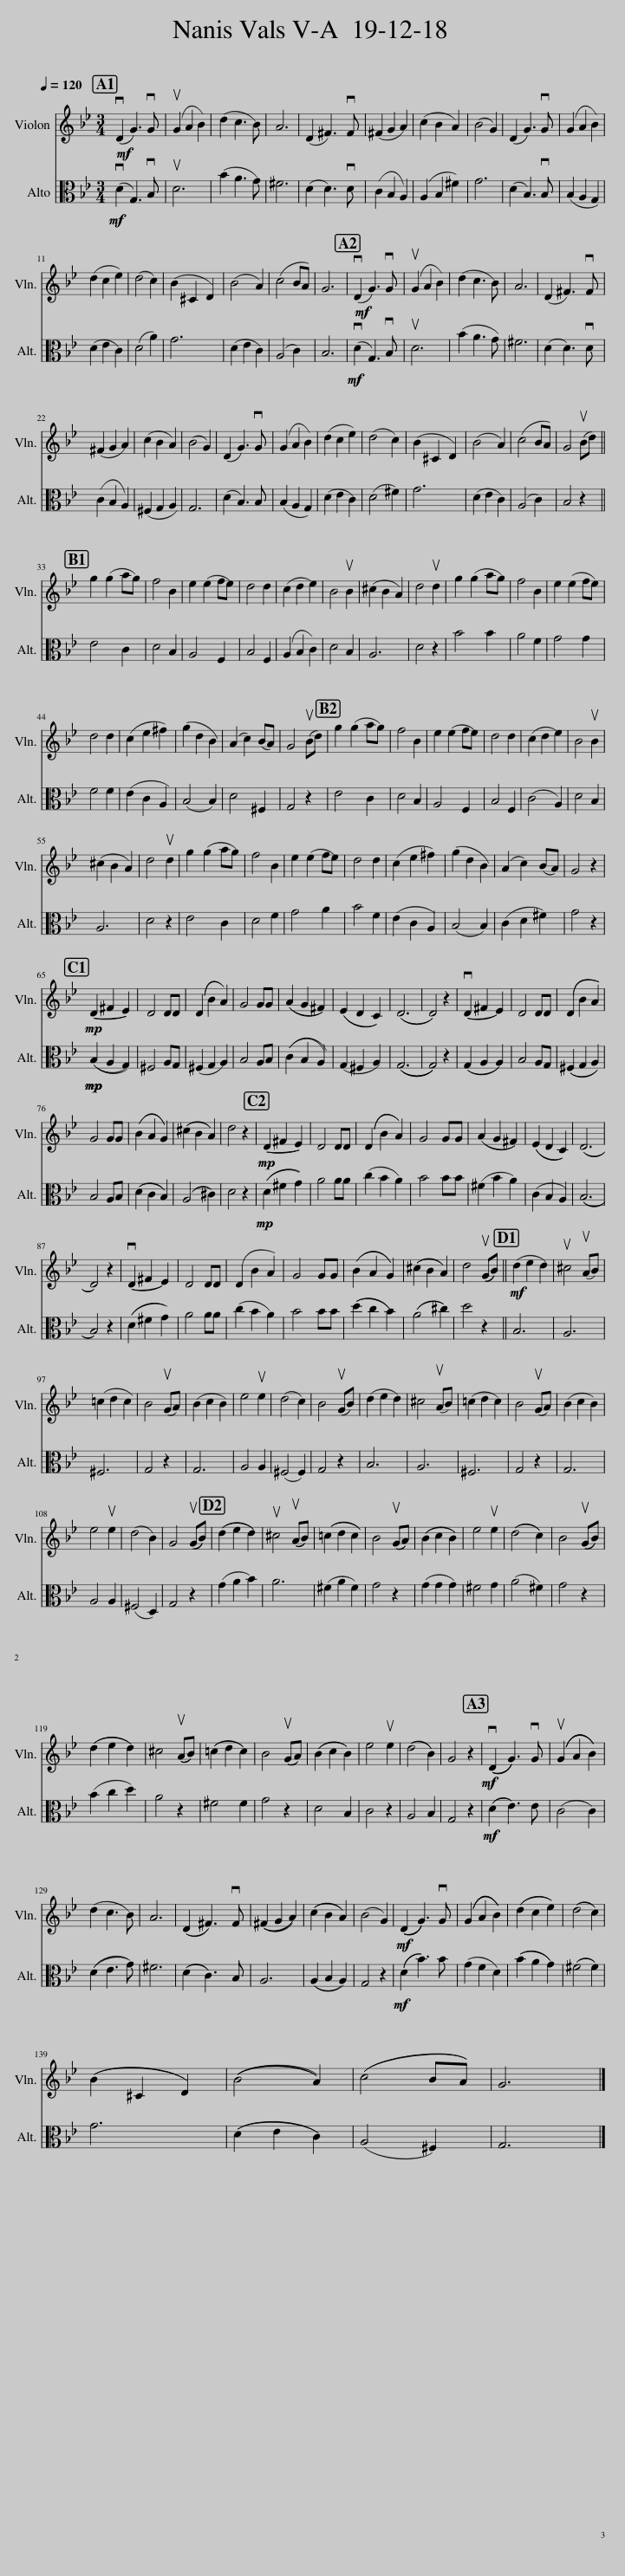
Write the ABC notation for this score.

X:1
%%score 1 2
L:1/8
Q:1/4=120
M:3/4
I:linebreak $
K:Bb
V:1 treble
V:2 alto
V:1
!mf! (vD2 G3) vG | (uG2 A2 B2) | (d2 c3 B) | A6 | (D2 ^F3) vF | %5
 (^F2 G2 A2) | (c2 B2 A2) | (B4 G2) | (D2 G3) vG | (G2 A2 B2) |$ %10
 (d2 c2 e2) | (d4 c2) | (B2 ^C2 D2) | (B4 A2) | (c4 BA) | %15
 G6 |!mf! (vD2 G3) vG | (uG2 A2 B2) | (d2 c3 B) | A6 | %20
 (D2 ^F3) vF |$ (^F2 G2 A2) | (c2 B2 A2) | (B4 G2) | (D2 G3) vG | %25
 (G2 A2 B2) | (d2 c2 e2) | (d4 c2) | (B2 ^C2 D2) | (B4 A2) | %30
 (c4 BA) | G4 (uBd) ||$ g2 (g2 ag) | f4 B2 | e2 (e2 fe) | %35
 d4 d2 | (c2 d2 e2) | B4 uB2 | (^c2 B2 A2) | d4 ud2 | %40
 g2 (g2 ag) | f4 B2 | e2 (e2 fe) |$ d4 d2 | (c2 e2) ^f2 | %45
 (g2 d2 B2) | (A2 c2) (BA) | G4 (uBd) | g2 (g2 ag) | f4 B2 | %50
 e2 (e2 fe) | d4 d2 | (c2 d2 e2) | B4 uB2 |$ (^c2 B2 A2) | %55
 d4 ud2 | g2 (g2 ag) | f4 B2 | e2 (e2 fe) | d4 d2 | %60
 (c2 e2) ^f2 | (g2 d2 B2) | (A2 c2) (BA) | G4 z2 |$!mp! ((D2 ^F2 E2)) | %65
 D4 DD | ((D2 B2 A2)) | G4 GG | ((A2 G2 ^F2)) | ((E2 D2 C2)) | %70
 ((D6 | D4)) z2 | ((vD2 ^F2 E2)) | D4 DD | ((D2 B2 A2)) |$ %75
 G4 GG | ((B2 A2 G2)) | ((^c2 B2 A2)) | d4 z2 |!mp! ((D2 ^F2 E2)) | %80
 D4 DD | ((D2 B2 A2)) | G4 GG | ((A2 G2 ^F2)) | ((E2 D2 C2)) | %85
 ((D6 |$ D4)) z2 | ((vD2 ^F2 E2)) | D4 DD | (D2 B2 A2) | %90
 G4 GG | ((B2 A2 G2)) | ((^c2 B2 A2)) | d4 ((uG!mf!B)) || (d2 e2 d2) | %95
 u^c4 (uAB) |$ (=c2 d2) c2 | B4 (uGA) | (B2 c2 B2) | e4 ue2 | %100
 (d4 c2) | B4 (uGB) | (d2 e2 d2) | ^c4 (uAB) | (=c2 d2 c2) | %105
 B4 (uGA) | (B2 c2 B2) |$ e4 ue2 | (d4 B2) | G4 ((uGB)) | %110
 ((d2 e2 d2)) | u^c4 ((uAB)) | ((=c2 d2)) c2 | B4 ((uGA)) | ((B2 c2 B2)) | %115
 e4 ue2 | ((d4 c2)) | B4 ((uGB)) |$ ((d2 e2 d2)) | ^c4 ((uAB)) | %120
 ((=c2 d2 c2)) | B4 ((uGA)) | ((B2 c2 B2)) | e4 ue2 | ((d4 B2)) | %125
 G4 z2 |!mf! (((vD2 G3))) vG | (((uG2 A2 B2))) |$ (d2 c3 B) | A6 | %130
 ((D2 ^F3)) vF | (((^F2 G2 A2))) | ((c2 B2 A2)) | (B4 G2) |!mf! (((D2 G3))) vG | %135
 (((G2 A2 B2))) | ((d2 c2 e2)) | ((d4 c2)) |$ ((B2 ^C2 D2)) | (((B4 A2))) | %140
 ((c4 BA)) | G6 |] %142
V:2
!mf! (vD2 G,3) vB, | uD6 | (B2 A3 G) | ^F6 | (D2 D3) vD | %5
 (C2 B,2 A,2) | (A,2 B,2 ^F2) | G6 | (D2 B,3) vB, | (B,2 A,2 G,2) |$ %10
 (D2 E2 C2) | (D4 A2) | G6 | (D2 E2 C2) | (A,4 C2) | %15
 B,6 |!mf! (vD2 G,3) vB, | uD6 | (B2 A3 G) | ^F6 | %20
 (D2 D3) vD |$ (C2 B,2 A,2) | (^F,2 G,2 A,2) | G,6 | (D2 B,3) B, | %25
 (B,2 A,2 G,2) | (D2 E2 C2) | (D4 ^F2) | G6 | (D2 E2 C2) | %30
 (A,4 C2) | B,4 z2 ||$ E4 C2 | D4 B,2 | A,4 F,2 | %35
 B,4 F,2 | (A,2 B,2 C2) | D4 B,2 | A,6 | D4 z2 | %40
 B4 B2 | A4 F2 | G4 G2 |$ F4 F2 | (E2 C2) A,2 | %45
 (B,4 B,2) | D4 ^F,2 | G,4 z2 | E4 C2 | D4 B,2 | %50
 A,4 F,2 | B,4 F,2 | (C4 A,2) | D4 B,2 |$ A,6 | %55
 D4 z2 | E4 C2 | D4 F2 | G4 A2 | B4 F2 | %60
 (E2 C2) A,2 | (B,4 B,2) | (C2 D2 ^F2) | G4 z2 |$!mp!!mp! ((B,2 A,2 G,2)) | %65
 ^F,4 A,G, | (^F,2 G,2 A,2) | B,4 A,B, | ((C2 B,2 A,2)) | (G,2 ^F,2) A,2 | %70
 (((G,6 | G,4))) z2 | ((G,2 A,2 A,2)) | B,4 A,G, | ((^F,2 G,2 A,2)) |$ %75
 B,4 A,B, | ((D2 C2 B,2)) | ((A,4 ^C2)) | D4 z2 |!mp! ((D2 ^F2 G2)) | %80
 A4 AA | (c2 B2 A2) | B4 BB | (^F2 B2 A2) | (C2 B,2) A,2 | %85
 ((B,6 |$ B,4)) z2 | ((D2 ^F2 G2)) | A4 AA | (c2 B2 A2) | %90
 B4 BB | ((d2 c2 B2)) | ((A4 ^c2)) | d4 z2 || B,6 | %95
 A,6 |$ ^F,6 | G,4 z2 | G,6 | A,4 A,2 | %100
 (^F,4 F,2) | G,4 z2 | B,6 | A,6 | ^F,6 | %105
 G,4 z2 | G,6 |$ A,4 A,2 | (^F,4 D,2) | G,4 z2 | %110
 (G2 A2 B2) | A6 | (^F2 A2 F2) | G4 z2 | (G2 G2 G2) | %115
 ^F4 G2 | (A4 ^F2) | G4 z2 |$ (B2 c2 d2) | A4 z2 | %120
 ^F4 F2 | G4 z2 | D4 B,2 | C4 z2 | A,4 B,2 | %125
 G,4 z2 |!mf! ((D2 E3)) E | (C4 C2) |$ ((D2 E3 G)) | ^F6 | %130
 ((D2 C3)) B, | A,6 | ((A,2 B,2 A,2)) | G,4 z2 |!mf! ((D2 B3)) B | %135
 (G2 F2 D2) | ((B2 A2 G2)) | ((^F4 F2)) |$ G6 | ((D2 E2 C2)) | %140
 (A,4 ^F,2) | G,6 |] %142
